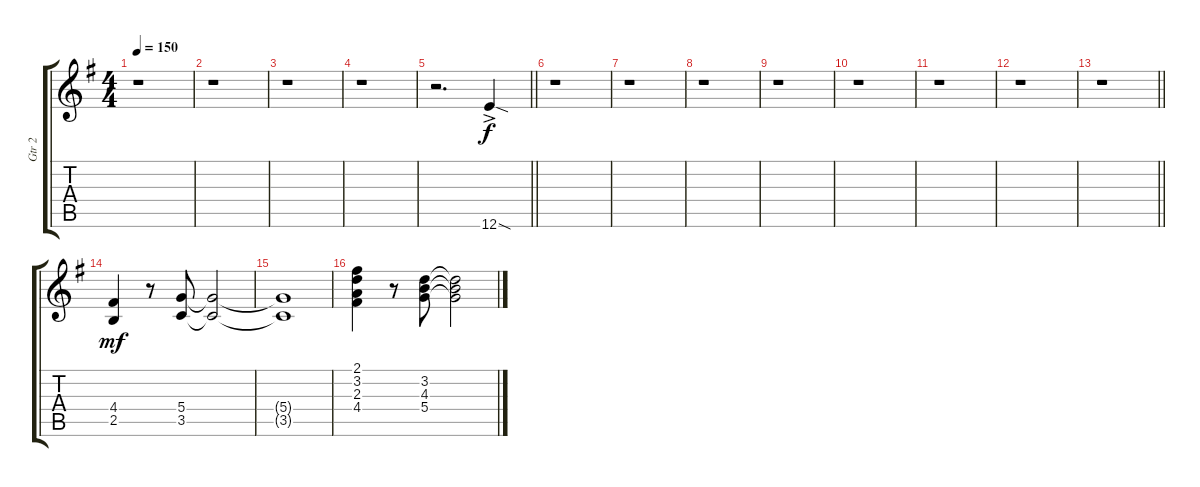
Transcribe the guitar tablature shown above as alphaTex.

\track ("Gtr 2" "Gtr 2") {instrument distortionguitar}
\staff {score tabs}
\tuning (E4 B3 G3 D3 A2 E2) {hide}
\ts (4 4)
\tempo 150
\clef g2
\ks g
r.1{dy mp} |
r.1 |
r.1 |
r.1 |
\barLineRight lightlight
r.2{d} 12.6{sod ac}.4{dy f} |
r.1 |
r.1 |
r.1 |
r.1 |
r.1 |
r.1 |
r.1 |
\barLineRight lightlight
r.1 |
(4.4 2.5).4{dy mf} r.8 (5.4 3.5).8 (5.4{t} 3.5{t}).2 |
(5.4{t} 3.5{t}).1 |
(2.1 3.2 2.3 4.4).4 r.8 (3.2 4.3 5.4).8 (3.2{t} 4.3{t} 5.4{t}).2
